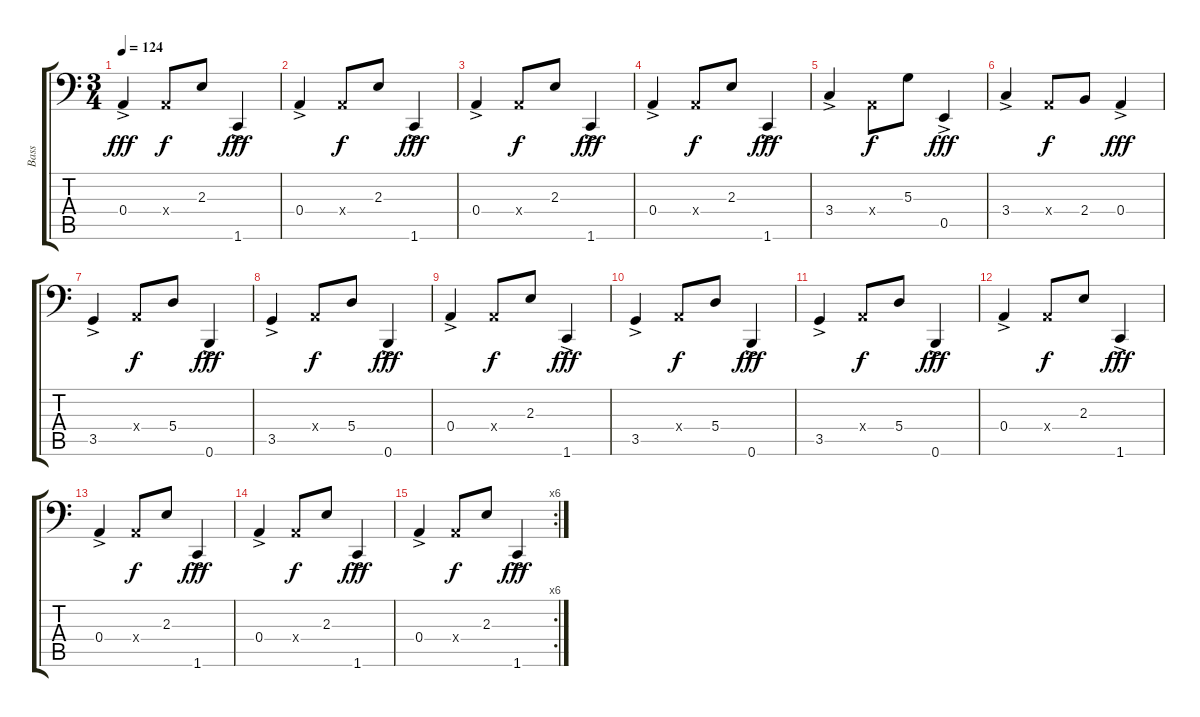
\track ("Bass" "Bass") {instrument electricbasspick}
\staff {score tabs}
\tuning (C3 G2 D2 A1 E1 B0) {hide}
\ts (3 4)
\tempo 124
\clef f4
\ks c
0.4{ac}.4{dy fff} 0.4{x}.8{dy f} 2.3.8 1.6{ac}.4{dy fff} |
0.4{ac}.4 0.4{x}.8{dy f} 2.3.8 1.6{ac}.4{dy fff} |
0.4{ac}.4 0.4{x}.8{dy f} 2.3.8 1.6{ac}.4{dy fff} |
0.4{ac}.4 0.4{x}.8{dy f} 2.3.8 1.6{ac}.4{dy fff} |
3.4{ac}.4 0.4{x}.8{dy f} 5.3.8 0.5{ac}.4{dy fff} |
3.4{ac}.4 0.4{x}.8{dy f} 2.4.8 0.4{ac}.4{dy fff} |
3.5{ac}.4 0.4{x}.8{dy f} 5.4.8 0.6{ac}.4{dy fff} |
3.5{ac}.4 0.4{x}.8{dy f} 5.4.8 0.6{ac}.4{dy fff} |
0.4{ac}.4 0.4{x}.8{dy f} 2.3.8 1.6{ac}.4{dy fff} |
3.5{ac}.4 0.4{x}.8{dy f} 5.4.8 0.6{ac}.4{dy fff} |
3.5{ac}.4 0.4{x}.8{dy f} 5.4.8 0.6{ac}.4{dy fff} |
0.4{ac}.4 0.4{x}.8{dy f} 2.3.8 1.6{ac}.4{dy fff} |
0.4{ac}.4 0.4{x}.8{dy f} 2.3.8 1.6{ac}.4{dy fff} |
0.4{ac}.4 0.4{x}.8{dy f} 2.3.8 1.6{ac}.4{dy fff} |
\rc 6
0.4{ac}.4 0.4{x}.8{dy f} 2.3.8 1.6{ac}.4{dy fff}
